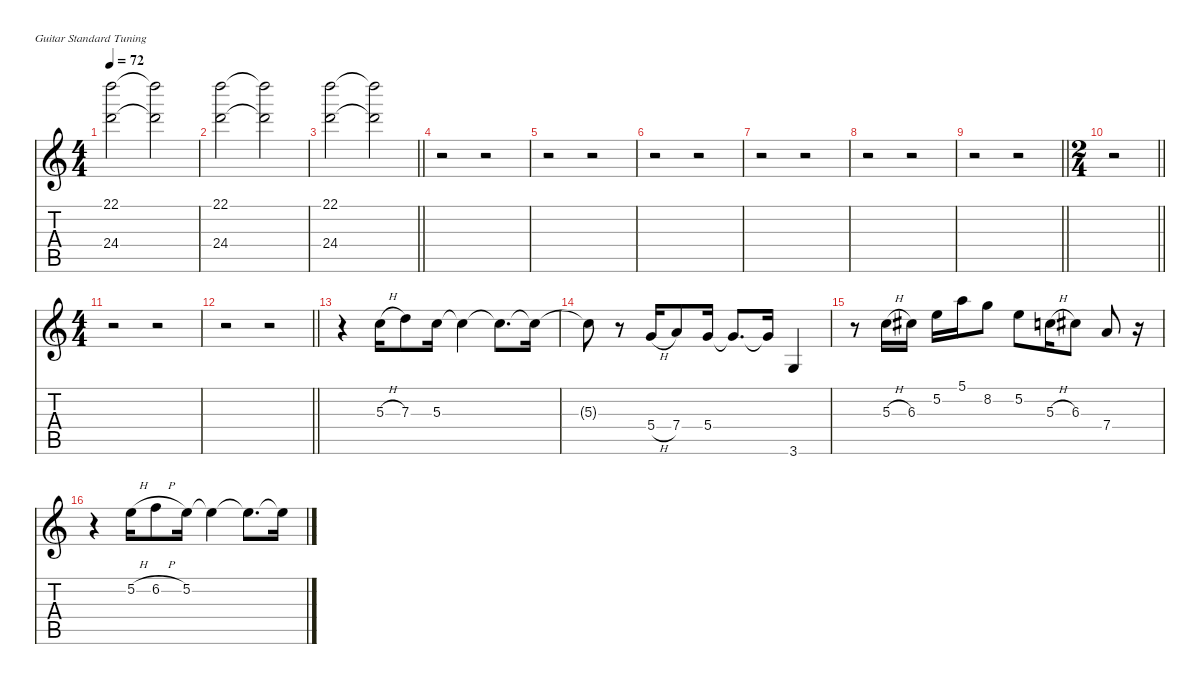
\defaultSystemsLayout 4
\hideDynamics
\bracketExtendMode nobrackets
\singleTrackTrackNamePolicy hidden
\multiTrackTrackNamePolicy hidden
\otherSystemsTrackNameOrientation horizontal
\track ("Guitar" "od.guit.") {instrument overdrivenguitar}
\staff {score tabs}
\tuning (E4 B3 G3 D3 A2 E2)
\ts (4 4)
\tempo 72
\clef g2
\ks c
(22.1 24.4).2{dy mf beam Down} (22.1{t} 24.4{t}).2{dy f beam Down} |
(22.1 24.4).2{dy mp beam Down} (22.1{t} 24.4{t}).2{dy f beam Down} |
\barLineRight lightlight
(22.1 24.4).2{dy mp beam Down} (22.1{t} 24.4{t}).2{dy f beam Down} |
r.2{beam Down} r.2{beam Down} |
r.2{beam Down} r.2{beam Down} |
r.2{beam Down} r.2{beam Down} |
r.2{beam Down} r.2{beam Down} |
r.2{beam Down} r.2{beam Down} |
\barLineRight lightlight
r.2{beam Down} r.2{beam Down} |
\ts (2 4)
\beaming (8 2 2)
\barLineRight lightlight
r.2{beam Down} |
\ts (4 4)
\beaming (8 2 2 2 2)
r.2{beam Down} r.2{beam Down} |
\barLineRight lightlight
r.2{beam Down} r.2{beam Down} |
r.4{beam Down} 5.3{h}.16{dy ff beam Down} 7.3.8{beam Down} 5.3.16{beam Down} 5.3{t}.4{beam Down} 5.3{t}.8{d beam Down} 5.3{t}.16{dy f beam Down} |
5.3{t}.8{beam Down} r.8{beam Down} 5.4{h}.16{dy ff beam Up} 7.4.8{beam Up} 5.4.16{beam Up} 5.4{t}.8{d beam Up} 5.4{t}.16{dy f beam Up} 3.6.4{dy ff beam Up} |
r.8{beam Down} 5.3{h}.16{beam Down} 6.3{acc #}.16{beam Down} 5.2.16{beam Down} 5.1.16{beam Down} 8.2.8{beam Down} 5.2.8{beam Down} 5.3{h}.16{beam Down} 6.3{acc #}.8{dy f beam Down} 7.4.8{beam Up} r.16{beam Up} |
r.4{beam Down} 5.2{h}.16{dy ff beam Down} 6.2{h}.8{beam Down} 5.2.16{beam Down} 5.2{t}.4{beam Down} 5.2{t}.8{d beam Down} 5.2{t}.16{dy f beam Down}
